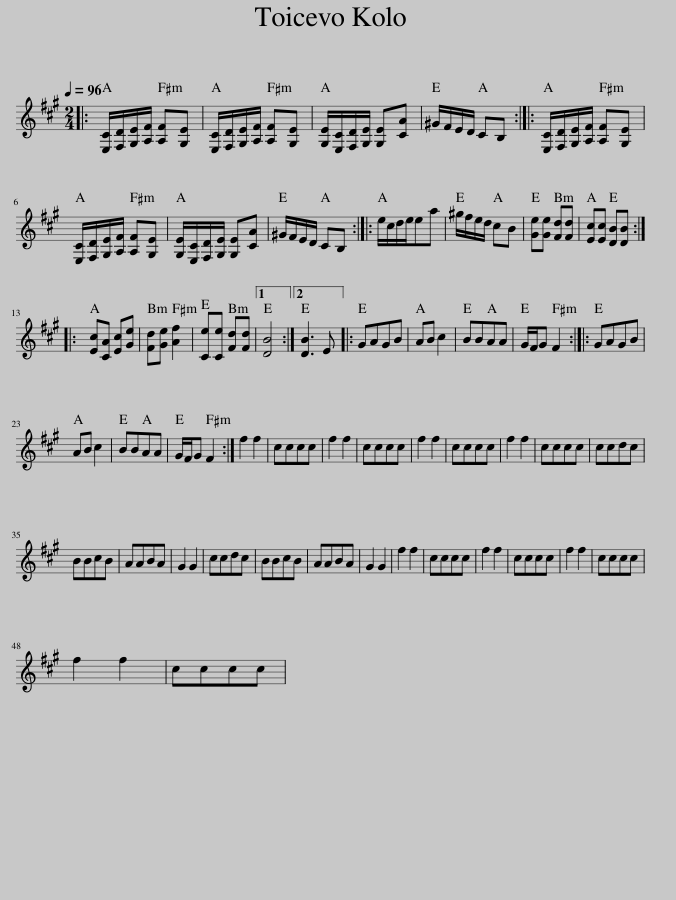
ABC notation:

X:1
L:1/8
Q:1/4=96
M:2/4
I:linebreak $
K:F#min
V:1 treble
V:1
|: [E,C]/[F,D]/[G,E]/[A,F]/ [A,F][G,E] | [E,C]/[F,D]/[G,E]/[A,F]/ [A,F][G,E] | [G,E]/[E,C]/[F,D]/[G,E]/ [G,E][CA] | ^G/F/E/D/ CB, :: [E,C]/[F,D]/[G,E]/[A,F]/ [A,F][G,E] |$ %5
 [E,C]/[F,D]/[G,E]/[A,F]/ [A,F][G,E] | [G,E]/[E,C]/[F,D]/[G,E]/ [G,E][CA] | ^G/F/E/D/ CB, :: e/c/d/e/ea | ^g/f/e/d/ cB | %10
 [Ge][Ge] [Fd][Fd] | [Ec][Ec] [DB][DB] ::$ [Ec][CA] [Ec][Ge] | [Fd][Ge] [Af]2 | [Ce][Ce] [Fd][Fd] |1 %15
 [DB]4 :|2 [DB]3 E |: GAGB | AB c2 | BBAA | %20
 G/F/G F2 :: GAGB |$ AB c2 | BBAA | G/F/G F2 :| %25
 f2 f2 | cccc | f2 f2 | cccc | f2 f2 | %30
 cccc | f2 f2 | cccc | ccdc |$ BBcB | %35
 AABA | G2 G2 | ccdc | BBcB | AABA | %40
 G2 G2 | f2 f2 | cccc | f2 f2 | cccc | %45
 f2 f2 | cccc |$ f2 f2 | cccc | %49
